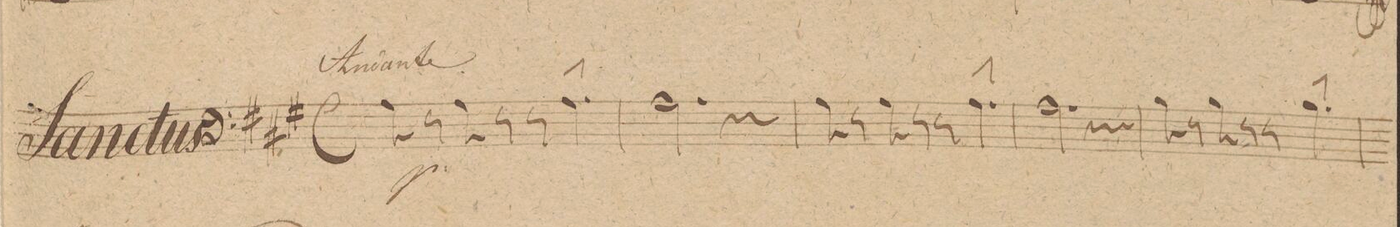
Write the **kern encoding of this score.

**kern	**dynam
*I"Fagotto. 1mo	*
*clefF4	*
*k[f#c#g#]	*
*met(c)	*
*M4/4	*
8A\	p
8r	.
8A\	.
8r	.
8r	.
4.A^\	.
=2	=2
*2\right	*
2.A\	.
4r	.
=3	=3
8A\	.
8r	.
8A\	.
8r	.
8r	.
4.A^\	.
=4	=4
2.A\	.
4r	.
=5	=5
8B\	.
8r	.
8B\	.
8r	.
8r	.
4.B^\	.
=6	=6
*-	*-
